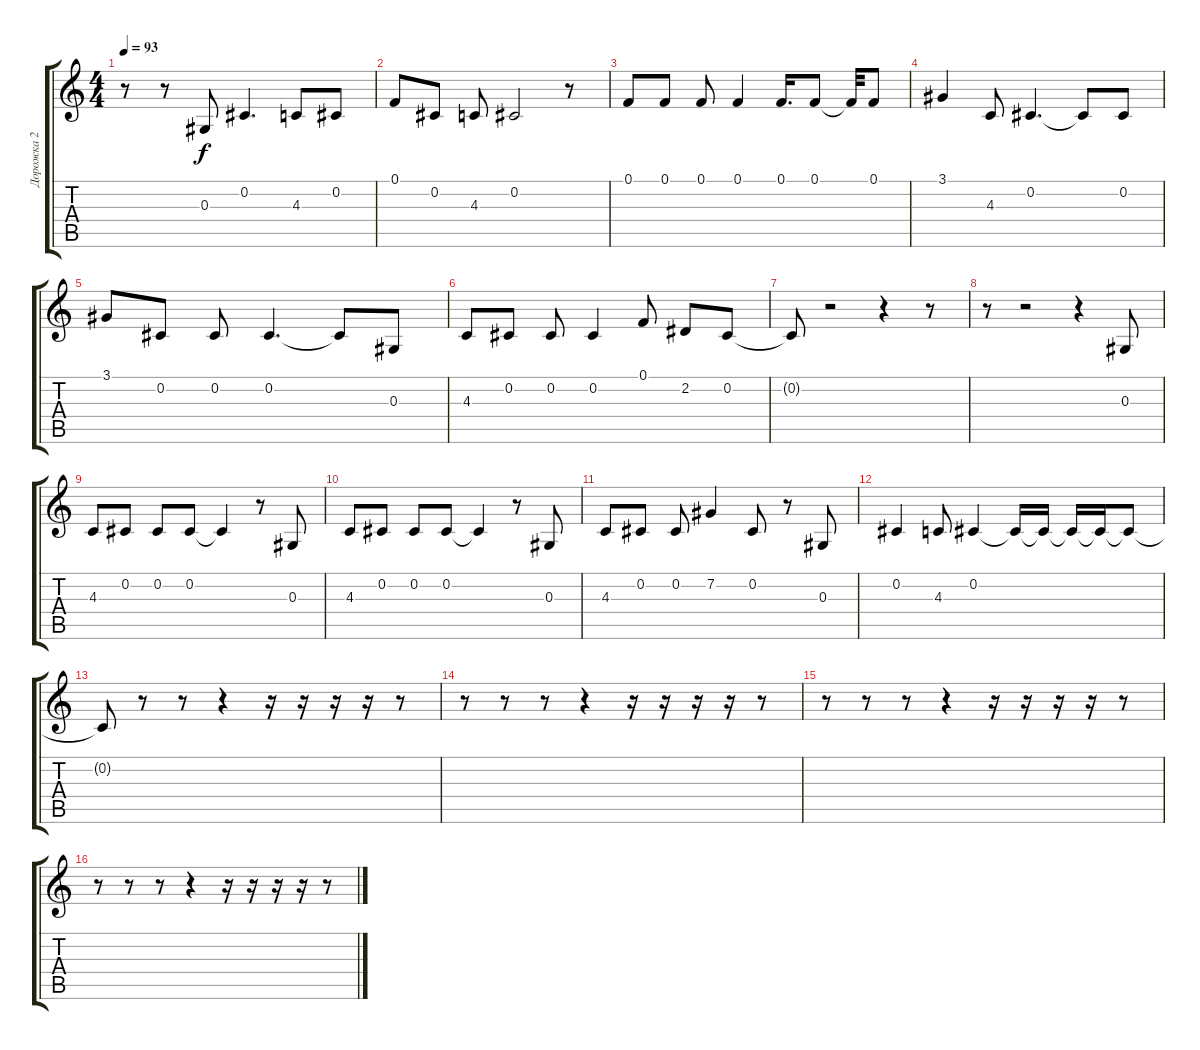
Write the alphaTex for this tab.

\track ("Дорожка 2" "Дорожка 2") {instrument honkytonkpiano}
\staff {score tabs}
\tuning (F4 Db4 Ab3 D3 A2 Db2) {hide}
\ts (4 4)
\tempo 93
\clef g2
\ks c
r.8{dy f} r.8 0.3.8 0.2.4{d} 4.3.8 0.2.8 |
0.1.8 0.2.8 4.3.8 0.2.2 r.8 |
0.1.8 0.1.8 0.1.8 0.1.4 0.1.16{d} 0.1.8 0.1{t}.32 0.1.8 |
3.1.4 4.3.8 0.2.4{d} 0.2{t}.8 0.2.8 |
3.1.8 0.2.8 0.2.8 0.2.4{d} 0.2{t}.8 0.3.8 |
4.3.8 0.2.8 0.2.8 0.2.4 0.1.8 2.2.8 0.2.8 |
0.2{t}.8 r.2 r.4 r.8 |
r.8 r.2 r.4 0.3.8 |
4.3.8 0.2.8 0.2.8 0.2.8 0.2{t}.4 r.8 0.3.8 |
4.3.8 0.2.8 0.2.8 0.2.8 0.2{t}.4 r.8 0.3.8 |
4.3.8 0.2.8 0.2.8 7.2.4 0.2.8 r.8 0.3.8 |
0.2.4 4.3.8 0.2.4 0.2{t}.16 0.2{t}.16 0.2{t}.16 0.2{t}.16 0.2{t}.8 |
0.2{t}.8 r.8 r.8 r.4 r.16 r.16 r.16 r.16 r.8 |
r.8 r.8 r.8 r.4 r.16 r.16 r.16 r.16 r.8 |
r.8 r.8 r.8 r.4 r.16 r.16 r.16 r.16 r.8 |
r.8 r.8 r.8 r.4 r.16 r.16 r.16 r.16 r.8
